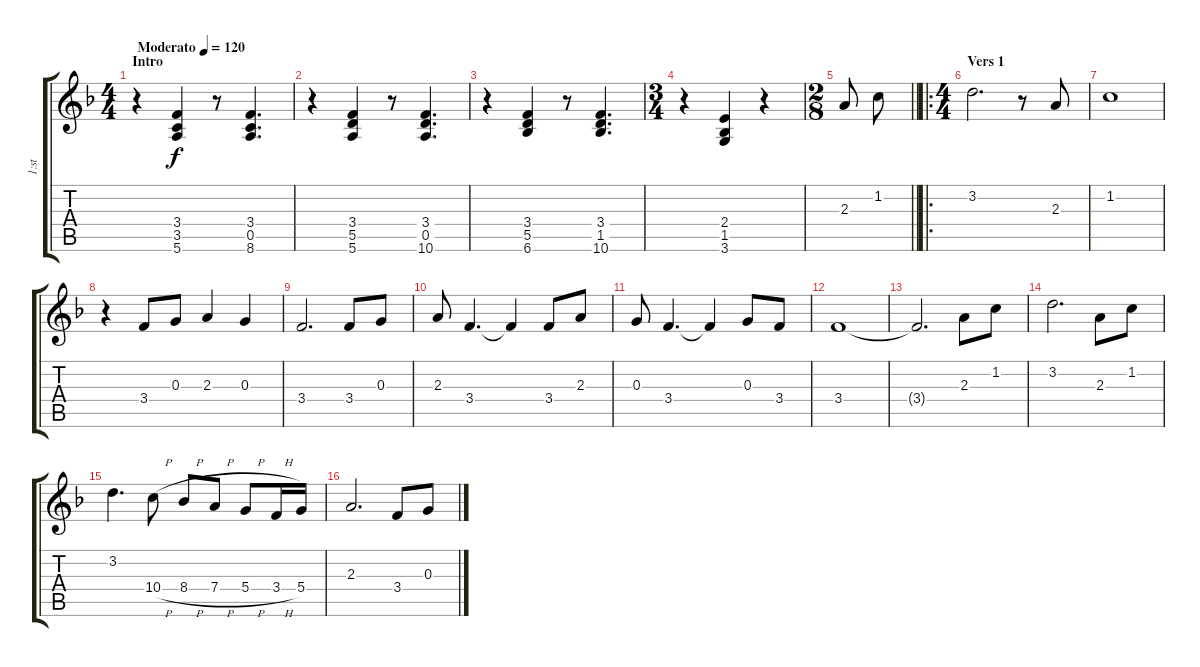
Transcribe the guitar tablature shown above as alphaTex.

\track ("1:st" "1:st") {instrument electricguitarclean}
\staff {score tabs}
\tuning (E4 B3 G3 D3 A2 E2) {hide}
\ts (4 4)
\section ("" "Intro")
\tempo (120 "Moderato")
\clef g2
\ks f
r.4{dy f balance 16 instrument electricguitarclean} (3.4 3.5 5.6).4 r.8 (3.4 0.5 8.6).4{d} |
r.4 (3.4 5.5 5.6).4 r.8 (3.4 0.5 10.6).4{d} |
r.4 (3.4 5.5 6.6).4 r.8 (3.4 1.5 10.6).4{d} |
\ts (3 4)
r.4 (2.4 1.5 3.6).4 r.4 |
\ts (2 8)
\barLineRight lightlight
2.3.8{volume 16 balance 10 instrument electricguitarjazz} 1.2.8 |
\ro
\ts (4 4)
\section ("" "Vers 1")
3.2.2{d} r.8 2.3.8 |
1.2.1 |
r.4 3.4.8 0.3.8 2.3.4 0.3.4 |
3.4.2{d} 3.4.8 0.3.8 |
2.3.8 3.4.4{d} 3.4{t}.4 3.4.8 2.3.8 |
0.3.8 3.4.4{d} 3.4{t}.4 0.3.8 3.4.8 |
3.4.1 |
3.4{t}.2{d} 2.3.8 1.2.8 |
3.2.2{d} 2.3.8 1.2.8 |
3.2.4{d} 10.4{h}.8 8.4{h}.8 7.4{h}.8 5.4{h}.8 3.4{h}.16 5.4.16 |
2.3.2{d} 3.4.8 0.3.8
